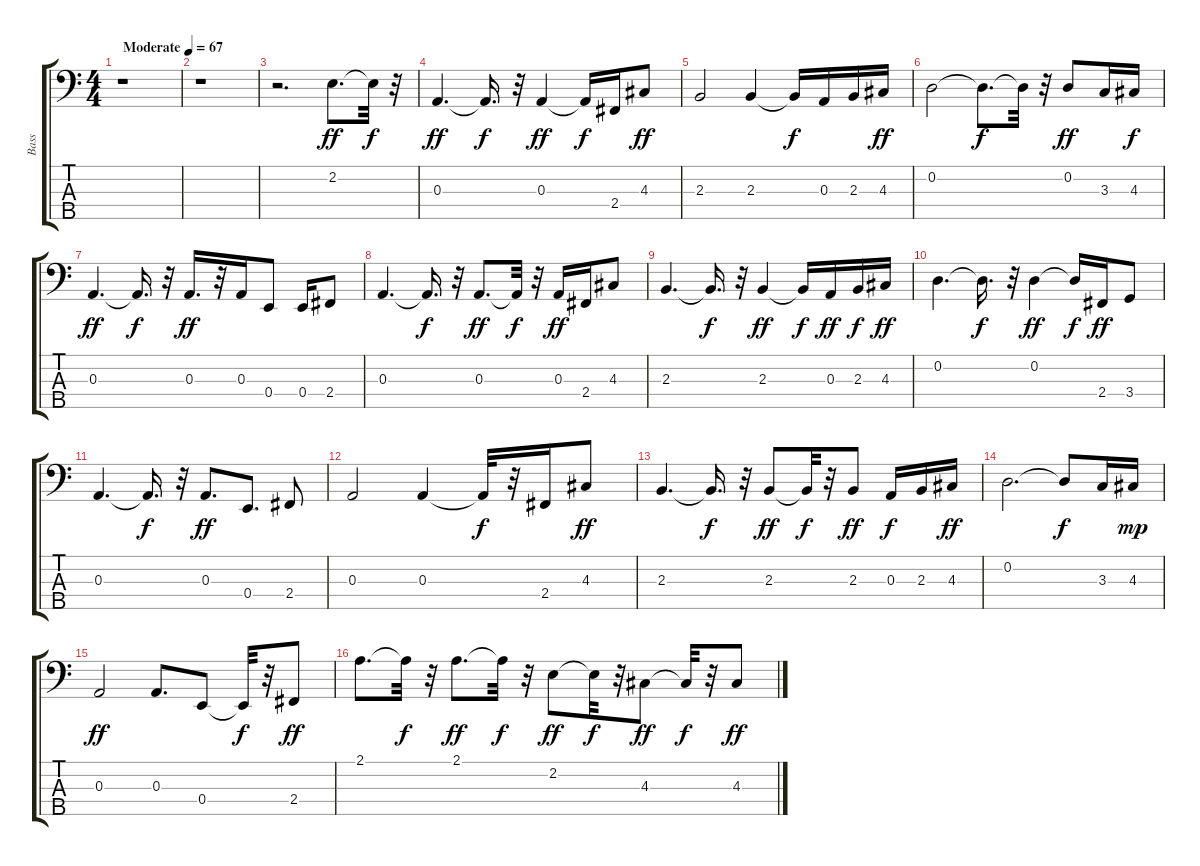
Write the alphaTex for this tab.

\track ("Bass" "Bass") {instrument slapbass1}
\staff {score tabs}
\tuning (G2 D2 A1 E1 B0) {hide}
\ts (4 4)
\tempo (67 "Moderate")
\clef f4
\ks c
r.1{dy ff instrument slapbass1} |
r.1 |
r.2{d} 2.2.8{d} 2.2{t}.32{dy f} r.32 |
0.3.4{d dy ff} 0.3{t}.16{d dy f} r.32 0.3.4{dy ff} 0.3{t}.16{dy f} 2.4.16 4.3.8{dy ff} |
2.3.2 2.3.4 2.3{t}.16{dy f} 0.3.16 2.3.16 4.3.16{dy ff} |
0.2.2 0.2{t}.8{d dy f} 0.2{t}.32 r.32 0.2.8{dy ff} 3.3.16 4.3.16{dy f} |
0.3.4{d dy ff} 0.3{t}.16{d dy f} r.32 0.3.16{d dy ff} r.32 0.3.16 0.4.8 0.4.16 2.4.8 |
0.3.4{d} 0.3{t}.16{d dy f} r.32 0.3.8{d dy ff} 0.3{t}.32{dy f} r.32 0.3.16{dy ff} 2.4.16 4.3.8 |
2.3.4{d} 2.3{t}.16{d dy f} r.32 2.3.4{dy ff} 2.3{t}.16{dy f} 0.3.16{dy ff} 2.3.16{dy f} 4.3.16{dy ff} |
0.2.4{d} 0.2{t}.16{d dy f} r.32 0.2.4{dy ff} 0.2{t}.16{dy f} 2.4.16{dy ff} 3.4.8 |
0.3.4{d} 0.3{t}.16{d dy f} r.32 0.3.8{d dy ff} 0.4.8{d} 2.4.8 |
0.3.2 0.3.4 0.3{t}.32{dy f} r.32 2.4.16 4.3.8{dy ff} |
2.3.4{d} 2.3{t}.16{d dy f} r.32 2.3.8{dy ff} 2.3{t}.32{dy f} r.32 2.3.8{dy ff} 0.3.16{dy f} 2.3.16 4.3.16{dy ff} |
0.2.2{d} 0.2{t}.8{dy f} 3.3.16 4.3.16{dy mp} |
0.3.2{dy ff} 0.3.8{d} 0.4.8 0.4{t}.32{dy f} r.32 2.4.8{dy ff} |
2.1.8{d} 2.1{t}.32{dy f} r.32 2.1.8{d dy ff} 2.1{t}.32{dy f} r.32 2.2.8{dy ff} 2.2{t}.32{dy f} r.32 4.3.8{dy ff} 4.3{t}.32{dy f} r.32 4.3.8{dy ff}
